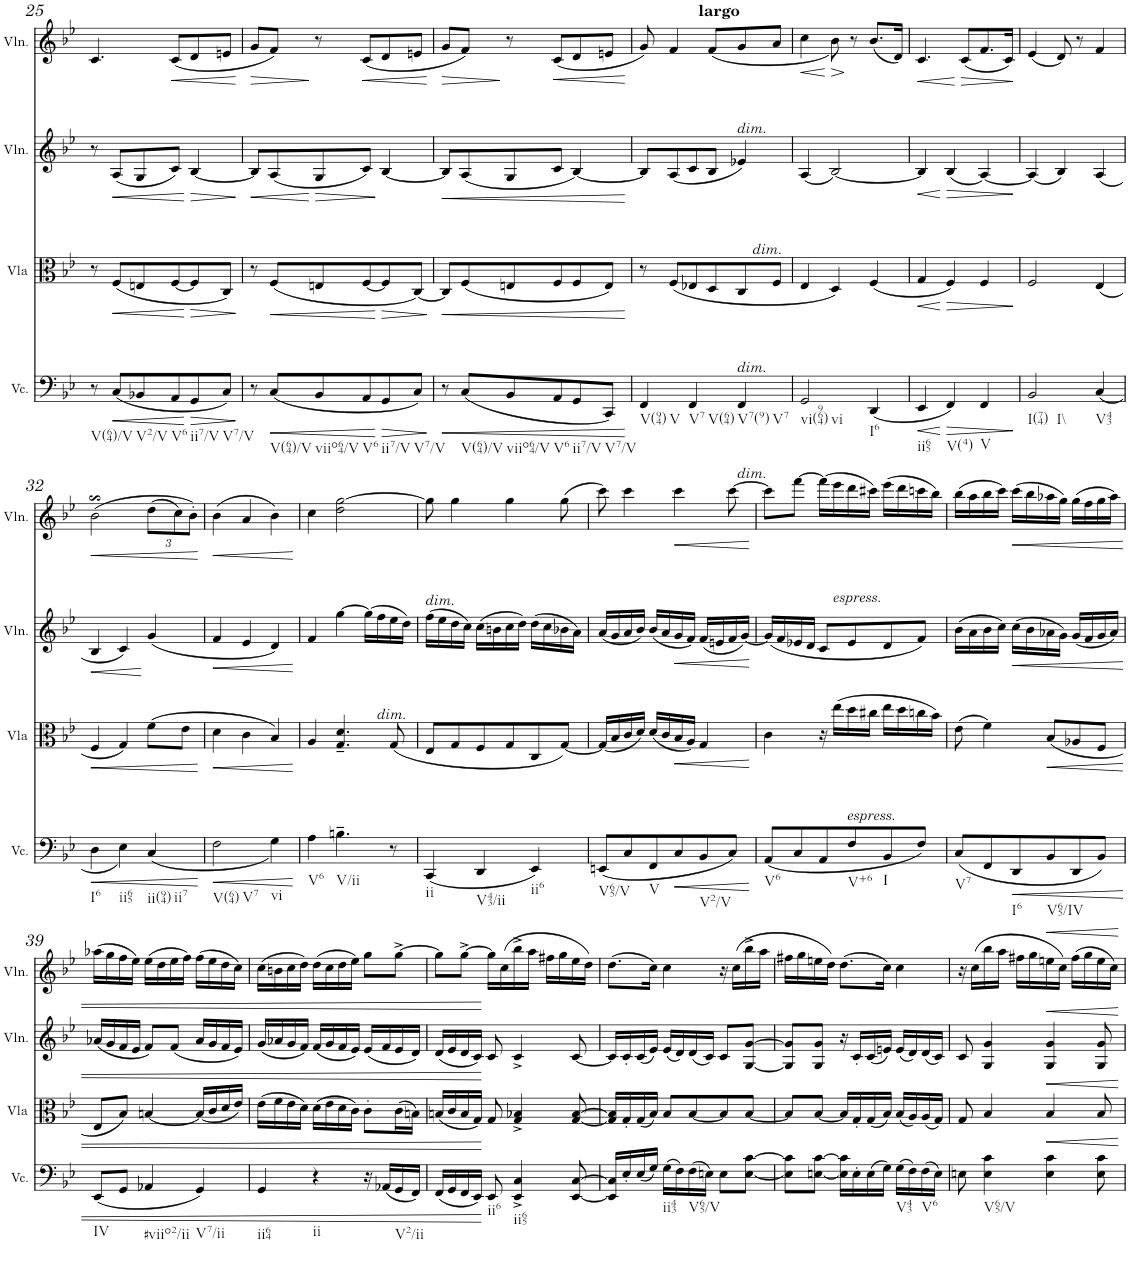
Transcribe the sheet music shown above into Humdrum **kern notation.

**kern	**dynam	**kern	**dynam	**kern	**dynam	**kern	**dynam
*part4	*part4	*part3	*part3	*part2	*part2	*part1	*part1
*staff4	*staff4	*staff3	*staff3	*staff2	*staff2	*staff1	*staff1
*I"Violoncello	*	*I"Viola	*	*I"Violin	*	*I"Violin	*
*I'Vc.	*	*I'Vla	*	*I'Vln.	*	*I'Vln.	*
!!LO:PB:g=z
*clefF4	*	*clefC3	*	*clefG2	*	*clefG2	*
*k[b-e-]	*	*k[b-e-]	*	*k[b-e-]	*	*k[b-e-]	*
*M3/4	*	*M3/4	*	*M3/4	*	*M3/4	*
=25	=25	=25	=25	=25	=25	=25	=25
!LO:TX:b:t=V(64)/V	!	!	!	!	!	!	!
8r	.	8r	.	8r	.	4.c/	.
!	!LO:HP:b	!	!LO:HP:b	!	!LO:HP:b	!	!
(<8C/L	<	(<8F/L	<	(<8A/L	<	.	.
!LO:TX:b:t=V2/V	!	!	!	!	!	!	!
8BB-X/	.	8En/	.	8G/	.	.	.
!LO:TX:b:t=V6	!	!	!	!	!	!	!
!	!	!	!	!	!	!	!LO:HP:b
8AA/	.	[8F/	.	8c/J)	.	(<8c/L	<
!LO:TX:b:t=ii7/V	!	!	!	!	!	!	!
!	!LO:HP:n=1:b	!	!LO:HP:n=1:b	!	!LO:HP:n=1:b	!	!
8GG/	[ >	8F/]	[ >	[4B-/	[ >	8d/	.
!LO:TX:b:t=V7/V	!	!	!	!	!	!	!
8C/J)	.	8C/J)	.	.	.	8en/J	.
.	]	.	]	.	]	.	[
=26	=26	=26	=26	=26	=26	=26	=26
!	!	!	!	!	!LO:HP:b	!	!LO:HP:b
8r	.	8r	.	8B-/L]	<	8g/L	>
!LO:TX:b:t=V(64)/V	!	!	!	!	!	!	!
!	!LO:HP:b	!	!LO:HP:b	!	!	!	!
(<8C/L	<	(<8F/L	<	(<8A/	.	8f/J)	.
!LO:TX:b:t=viio64/V	!	!	!	!	!	!	!
!	!	!	!	!	!LO:HP:n=1:b	!	!
8BB-/	.	8En/	.	8G/	[ >	8r	]
!LO:TX:b:t=V6	!	!	!	!	!	!	!
!	!	!	!	!	!	!	!LO:HP:b
8AA/	.	[8F/	.	8c/J)	.	(<8c/L	<
!LO:TX:b:t=ii7/V	!	!	!	!	!	!	!
!	!LO:HP:n=1:b	!	!LO:HP:n=1:b	!	!	!	!
8GG/	[ >	8F/]	[ >	[4B-/	]	8d/	.
!LO:TX:b:t=V7/V	!	!	!	!	!	!	!
8C/J)	.	[8C/J)	.	.	.	8en/J	.
.	]	.	]	.	.	.	[
=27	=27	=27	=27	=27	=27	=27	=27
!	!LO:HP:b	!	!LO:HP:b	!	!LO:HP:b	!	!LO:HP:b
8r	<	8C/L]	<	8B-/L]	<	8g/L	>
!LO:TX:b:t=V(64)/V	!	!	!	!	!	!	!
(<8C/L	.	(<8F/	.	(<8A/	.	8f/J)	.
!LO:TX:b:t=viio64/V	!	!	!	!	!	!	!
8BB-/	.	8En/	.	8G/	.	8r	]
!LO:TX:b:t=V6	!	!	!	!	!	!	!
!	!	!	!	!	!	!	!LO:HP:b
8AA/	.	8F/	.	8c/J	.	(<8c/L	<
!LO:TX:b:t=ii7/V	!	!	!	!	!	!	!
8GG/	.	8F/	.	[4B-/)	.	8d/	.
!LO:TX:b:t=V7/V	!	!	!	!	!	!	!
8CC/J)	.	8E/J)	.	.	.	8en/J	.
.	[	.	[	.	[	.	[
=28	=28	=28	=28	=28	=28	=28	=28
!LO:TX:b:t=V(94)	!	!	!	!	!	!	!
!LO:TX:b:t=V	!	!	!	!	!	!	!
4FF/	.	8r	.	8B-/L]	.	8g/)	.
.	.	(<8F/L	.	(<8A/	.	4f/	.
!LO:TX:b:t=V7	!	!	!	!	!	!	!
!LO:TX:b:t=V(64)	!	!	!	!	!	!	!
4FF/	.	8E-X/	.	8c/	.	.	.
!	!	!	!	!	!	!LO:TX:a:B:t=largo	!
.	.	8D/	.	8B-/J	.	(<8f/L	.
!	!	!	!	!	!	!LO:TX:b:i:t=dim.	!
!	!	!	!	!LO:TX:b:i:t=dim.	!	!	!
!	!	!LO:TX:b:i:t=dim.	!	!	!	!	!
!LO:TX:b:i:t=dim.	!	!	!	!	!	!	!
!LO:TX:b:t=V7(9)	!	!	!	!	!	!	!
!LO:TX:b:t=V7	!	!	!	!	!	!	!
4FF/	.	8C/	.	4e-X/)	.	8g/	.
.	.	8F/J	.	.	.	8a/J	.
=29	=29	=29	=29	=29	=29	=29	=29
!LO:TX:b:t=vi(964)	!	!	!	!	!	!	!
!LO:TX:b:t=vi	!	!	!	!	!	!	!
!	!	!	!	!	!	!	!LO:HP:b
2GG/	.	4E-/	.	(<4A/	.	4cc\	<
!	!	!	!	!	!	!	!LO:HP:n=1:b
.	.	4D/)	.	[2B-/)	.	8b-\)	[ >
.	.	.	.	.	.	8r	]
!LO:TX:b:t=I6	!	!	!	!	!	!	!
(<4DD/	.	(<4F/	.	.	.	(<8.b-/L	.
.	.	.	.	.	.	16d/Jk)	.
=30	=30	=30	=30	=30	=30	=30	=30
!LO:TX:b:t=ii65	!	!	!	!	!	!	!
!	!LO:HP:b	!	!LO:HP:b	!	!LO:HP:b	!	!LO:HP:b
4EE-/	<	4G/	<	4B-/]	<	4.c/	<
!LO:TX:b:t=V(4)	!	!	!	!	!	!	!
!	!LO:HP:n=1:b	!	!LO:HP:n=1:b	!	!LO:HP:n=1:b	!	!
4FF/)	[ >	4F/)	[ >	(<4B-/	[ >	.	.
!	!	!	!	!	!	!	!LO:HP:n=1:b
.	.	.	.	.	.	(<8c/L	[ >
!LO:TX:b:t=V	!	!	!	!	!	!	!
4FF/	.	4F/	.	[4A/)	.	8.f/	.
.	.	.	.	.	.	16c/Jk)	.
.	]	.	]	.	]	.	]
=31	=31	=31	=31	=31	=31	=31	=31
!LO:TX:b:t=I(74)	!	!	!	!	!	!	!
!LO:TX:b:t=I\\	!	!	!	!	!	!	!
2BB-/	.	2F/	.	(<4A/]	.	(<4e-/	.
.	.	.	.	4B-/)	.	8d/)	.
.	.	.	.	.	.	8r	.
!LO:TX:b:t=V43	!	!	!	!	!	!	!
(<4C/	.	(<4E-/	.	(<4A/	.	4f/	.
!!LO:LB:g=z
=32	=32	=32	=32	=32	=32	=32	=32
!LO:TX:b:t=I6	!	!	!	!	!	!	!
!	!LO:HP:b	!	!LO:HP:b	!	!LO:HP:b	!	!LO:HP:b
4D\	<	4F/	<	4B-/	<	(>2b-s$Ss\	<
!LO:TX:b:t=ii65	!	!	!	!	!	!	!
4E-\)	.	4G/)	.	4c/)	.	.	.
*	*	*	*	*	*	*Xbrackettup	*
!LO:TX:b:t=ii(94)	!	!	!	!	!	!	!
!LO:TX:b:t=ii7	!	!	!	!	!	!	!
(<4C/	.	(>8f\L	.	(<4g/	[	(>12dd\L	.
.	.	.	.	.	.	12cc\)	.
.	.	8e-\J	.	.	.	.	.
.	.	.	.	.	.	12b-'\J)	.
.	[	.	[	.	.	.	[
=33	=33	=33	=33	=33	=33	=33	=33
!LO:TX:b:t=V(64)	!	!	!	!	!	!	!
!LO:TX:b:t=V7	!	!	!	!	!	!	!
!	!LO:HP:b	!	!LO:HP:b	!	!LO:HP:b	!	!LO:HP:b
2F\	<	4d\	<	4f/	<	(>4b-\	<
.	.	4c\	.	4e-/	.	4a/	.
!LO:TX:b:t=vi	!	!	!	!	!	!	!
4G\)	.	4B-/)	.	4d/)	.	4b-\)	.
.	[	.	[	.	[	.	[
=34	=34	=34	=34	=34	=34	=34	=34
!LO:TX:b:t=V6	!	!	!	!	!	!	!
4A\	.	4A/	.	4f/	.	4cc\	.
!LO:TX:b:t=V/ii	!	!	!	!	!	!	!
4.Bn~\	.	4.G/~ 4.d/~	.	[4gg\	.	2dd\ [2gg\	.
.	.	.	.	(>16gg\LL]	.	.	.
!	!	!	!	!LO:TX:b:i:t=dim.	!	!	!
.	.	.	.	16ff\	.	.	.
8r	.	(<8G/	.	16ee-\	.	.	.
.	.	.	.	16dd\JJ)	.	.	.
=35	=35	=35	=35	=35	=35	=35	=35
!	!	!	!	!	!	!LO:TX:b:i:t=dim.	!
!LO:TX:b:t=ii	!	!	!	!	!	!	!
(<4CC/	.	8E-/L	.	(>16ff\LL	.	8gg\]	.
.	.	.	.	16ee-\	.	.	.
.	.	8G/	.	16dd\	.	4gg\	.
.	.	.	.	16cc\JJ)	.	.	.
!LO:TX:b:t=V43/ii	!	!	!	!	!	!	!
4DD/	.	8F/	.	(>16cc\LL	.	.	.
.	.	.	.	16bn\	.	.	.
.	.	8G/	.	16cc\	.	4gg\	.
.	.	.	.	16dd\JJ)	.	.	.
!LO:TX:b:t=ii6	!	!	!	!	!	!	!
4EE-/)	.	8C/	.	(>16dd\LL	.	.	.
.	.	.	.	16cc\	.	.	.
.	.	[8G/J)	.	16b-X\	.	(>8gg\	.
.	.	.	.	16a\JJ)	.	.	.
=36	=36	=36	=36	=36	=36	=36	=36
!LO:TX:b:t=V65/V	!	!	!	!	!	!	!
(<8EEn/L	.	(<16G/LL]	.	(<16a/LL	.	8ccc\)	.
.	.	16B-/	.	16g/	.	.	.
8C/	.	16c/	.	16a/	.	4ccc\	.
.	.	16d/JJ)	.	16b-/JJ)	.	.	.
!LO:TX:b:t=V	!	!	!	!	!	!	!
8FF/	.	(<16d/LL	.	(<16b-/LL	.	.	.
.	.	16c/	.	16a/	.	.	.
!	!LO:HP:b	!	!LO:HP:b	!	!LO:HP:b	!	!LO:HP:b
8C/	<	16B-/	<	16g/	<	4ccc\	<
.	.	16A/JJ)	.	16f/JJ)	.	.	.
!LO:TX:b:t=V2/V	!	!	!	!	!	!	!
8BB-/	.	4G/	.	(<16f/LL	.	.	.
.	.	.	.	16en/	.	.	.
8C/J)	.	.	.	16f/	.	[8ccc\	.
.	.	.	.	[16g/JJ)	.	.	.
.	[	.	[	.	[	.	[
=37	=37	=37	=37	=37	=37	=37	=37
!LO:TX:b:t=V6	!	!	!	!	!	!	!
(<8AA/L	.	4c\	.	(<16g/LL]	.	8ccc\L]	.
.	.	.	.	16f/	.	.	.
8C/	.	.	.	16e-X/	.	[8fff\J	.
.	.	.	.	16d/JJ	.	.	.
8AA/	.	16r	.	8c/L	.	(>16fff\LL]	.
!	!	!	!	!	!	!LO:TX:b:i:t=espress.	!
.	.	(>16ee-\LL	.	.	.	16eee-\	.
!	!	!LO:TX:b:i:t=espress.	!	!	!	!	!
!LO:TX:b:t=V+6	!	!	!	!	!	!	!
8F/	.	16dd\	.	8e-/	.	16ddd\	.
.	.	16cc#X\JJ	.	.	.	16ccc#X\JJ)	.
!LO:TX:b:t=I	!	!	!	!	!	!	!
8BB-/	.	16ee-\LL	.	8d/	.	(>16eee-\LL	.
.	.	16dd\	.	.	.	16ddd\	.
8F/J)	.	16ccn\	.	8f/J)	.	16cccn\	.
.	.	16b-\JJ)	.	.	.	16bb-\JJ)	.
=38	=38	=38	=38	=38	=38	=38	=38
!LO:TX:b:t=V7	!	!	!	!	!	!	!
(<8C/L	.	(>8e-\	.	(>16b-\LL	.	(>16bb-\LL	.
.	.	.	.	16a\	.	16aa\	.
8FF/	.	4f\)	.	16b-\	.	16bb-\	.
.	.	.	.	16cc\JJ)	.	16ccc\JJ)	.
!LO:TX:b:t=I6	!	!	!	!	!	!	!
!	!LO:HP:b	!	!	!	!LO:HP:b	!	!LO:HP:b
8DD/	<	.	.	(>16cc\LL	<	(>16ccc\LL	<
.	.	.	.	16b-\	.	16bb-\	.
!LO:TX:b:t=V65/IV	!	!	!	!	!	!	!
!	!	!	!LO:HP:b	!	!	!	!
8BB-/	.	(<8B-/L	<	16a-X\	.	16aa-X\	.
.	.	.	.	16g\JJ)	.	16gg\JJ)	.
8DD/	.	8A-X/	.	(<16g/LL	.	(>16gg\LL	.
.	.	.	.	16f/	.	16ff\	.
8BB-/J)	.	8F/J	.	16g/	.	16gg\	.
.	.	.	.	16a-/JJ)	.	16aa-\JJ)	.
!!LO:LB:g=z
=39	=39	=39	=39	=39	=39	=39	=39
!LO:TX:b:t=IV	!	!	!	!	!	!	!
(<8EE-/L	.	8E-/L	.	(<16a-X/LL	.	(>16aa-X\LL	.
.	.	.	.	16g/	.	16gg\	.
8GG/J	.	8B-/J)	.	16f/	.	16ff\	.
.	.	.	.	16e-/JJ	.	16ee-\JJ)	.
!LO:TX:b:t=#viio2/ii	!	!	!	!	!	!	!
4AA-X/	.	[4Bn/	.	8f/L)	.	(>16ee-\LL	.
.	.	.	.	.	.	16dd\	.
.	.	.	.	(<8f/J	.	16ee-\	.
.	.	.	.	.	.	16ff\JJ)	.
!LO:TX:b:t=V7/ii	!	!	!	!	!	!	!
4GG/)	.	(<16B/LL]	.	16a-/LL	.	(>16ff\LL	.
.	.	16c/	.	16g/	.	16ee-\	.
.	.	16d/	.	16f/	.	16dd\	.
.	.	16e-/JJ)	.	16e-/JJ)	.	16cc\JJ)	.
=40	=40	=40	=40	=40	=40	=40	=40
!LO:TX:b:t=ii64	!	!	!	!	!	!	!
4GG/	.	(>16e-\LL	.	(<16g/LL	.	(>16cc\LL	.
.	.	16f\	.	16a-X/	.	16bn\	.
.	.	16e-\	.	16g/	.	16cc\	.
.	.	16d\JJ)	.	16f/JJ)	.	16dd\JJ)	.
!LO:TX:b:t=ii	!	!	!	!	!	!	!
4r	.	(>16d\LL	.	(<16f/LL	.	(>16dd\LL	.
.	.	16e-\	.	16g/	.	16cc\	.
.	.	16d\	.	16f/	.	16dd\	.
.	.	16c\JJ)	.	16e-/JJ)	.	16ee-\JJ)	.
16r	.	8c'\L	.	(<16e-/LL	.	8gg\L	.
(<16AA-X/LL	.	.	.	16f/	.	.	.
!LO:TX:b:t=V2/ii	!	!	!	!	!	!	!
16GG/	.	(>16c\L	.	16e-/	.	[8gg^\J	.
16FF/JJ)	.	16Bn\JJ)	.	16d/JJ)	.	.	.
=41	=41	=41	=41	=41	=41	=41	=41
(<16FF/LL	.	(<16Bn/LL	.	(<16d/LL	.	8gg\L]	.
16GG/	.	16c/	.	16e-/	.	.	.
16FF/	.	16B/	.	16d/	.	[8gg^\J	.
16EE-/JJ)	.	16G/JJ)	.	16c/JJ)	.	.	.
!LO:TX:b:t=ii6	!	!	!	!	!	!	!
8EE-/	[	8G/	[	8c/	[	16gg\LL]	[
.	.	.	.	.	.	(>16cc\	.
!LO:TX:b:t=ii65	!	!	!	!	!	!	!
4EE-/^ 4C/^	.	4G/^ 4B-X/^	.	4c^/	.	16bb-^\	.
.	.	.	.	.	.	16aa\JJ	.
.	.	.	.	.	.	16ff#X\LL	.
.	.	.	.	.	.	16gg\	.
[8EE-/ [8C/	.	[8G/ [8B-/	.	[8c/	.	16ee-\	.
.	.	.	.	.	.	16dd\JJ)	.
=42	=42	=42	=42	=42	=42	=42	=42
16EE-/] 16C/]LL	.	16G/] 16B-/]LL	.	16c/LL]	.	(>8.dd\L	.
16E-'/	.	16G'/	.	16c'/	.	.	.
(<16E-/	.	(<16G/	.	(<16c/	.	.	.
16G/JJ)	.	16B-/JJ)	.	16e-/JJ)	.	16cc\Jk)	.
!LO:TX:b:t=ii43	!	!	!	!	!	!	!
(>16G\LL	.	8B-/L	.	(<16e-/LL	.	4cc\	.
16F\)	.	.	.	16d/)	.	.	.
!LO:TX:b:t=V65/V	!	!	!	!	!	!	!
(>16F\	.	[8B-/	.	(<16d/	.	.	.
16En\JJ)	.	.	.	16c/JJ)	.	.	.
8E\L	.	8B-/]	.	8c/L	.	16r	.
.	.	.	.	.	.	(>16cc\LL	.
[8E\ [8c\J	.	[8B-/J	.	[8G/ [8g/J	.	16bb-^\	.
.	.	.	.	.	.	16aa\JJ	.
=43	=43	=43	=43	=43	=43	=43	=43
8E\] 8c\]L	.	8B-/L]	.	8G/] 8g/]L	.	16ff#X\LL	.
.	.	.	.	.	.	16gg\	.
[8En\ [8c\J	.	[8B-/J	.	8G/ 8g/J	.	16een\	.
.	.	.	.	.	.	16dd\JJ)	.
16E\] 16c\]LL	.	16B-/LL]	.	16r	.	(>8.dd\L	.
16E'\	.	16G'/	.	16c'/LL	.	.	.
(>16E\	.	(<16G/	.	(<16c/	.	.	.
16G\JJ)	.	16B-/JJ)	.	16en/JJ)	.	16cc\Jk)	.
!LO:TX:b:t=V43	!	!	!	!	!	!	!
(>16G\LL	.	(<16B-/LL	.	(<16e/LL	.	4cc\	.
16F\)	.	16A/)	.	16d/)	.	.	.
!LO:TX:b:t=V6	!	!	!	!	!	!	!
(>16F\	.	(<16A/	.	(<16d/	.	.	.
16E\JJ)	.	16G/JJ)	.	16c/JJ)	.	.	.
=44	=44	=44	=44	=44	=44	=44	=44
8En\	.	8G/	.	8c/	.	16r	.
.	.	.	.	.	.	(>16cc\LL	.
!LO:TX:b:t=V65/V	!	!	!	!	!	!	!
4E\ 4c\	.	4B-/	.	4G/ 4g/	.	16bb-\	.
.	.	.	.	.	.	16aa\JJ	.
.	.	.	.	.	.	16ff#X\LL	.
.	.	.	.	.	.	16gg\	.
!	!LO:HP:b	!	!LO:HP:b	!	!LO:HP:b	!	!LO:HP:b
4E\ 4c\	<	4B-/	<	4G/ 4g/	<	16een\	<
.	.	.	.	.	.	16cc\JJ)	.
.	.	.	.	.	.	(>16ff#\LL	.
.	.	.	.	.	.	16gg\	.
8E\ 8c\	.	8B-/	.	8G/ 8g/	.	16ee\	.
.	.	.	.	.	.	16cc\JJ)	.
.	[	.	[	.	[	.	[
=	=	=	=	=	=	=	=
*-	*-	*-	*-	*-	*-	*-	*-
